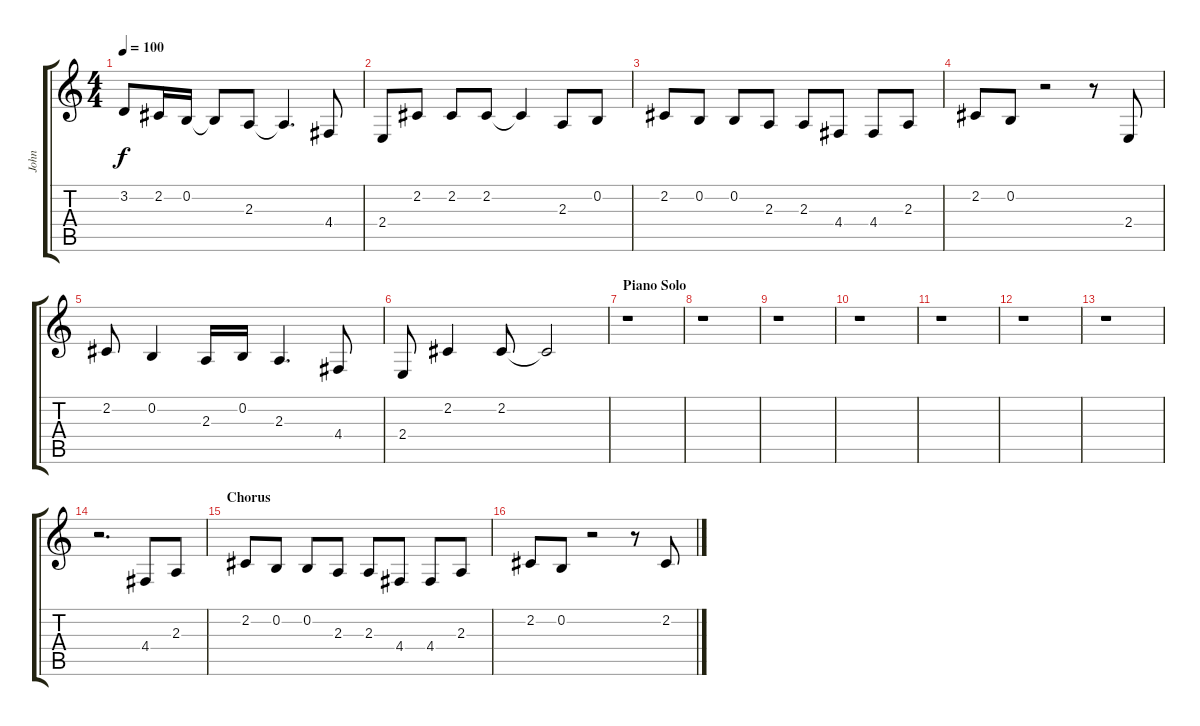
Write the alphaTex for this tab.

\track ("John" "John") {instrument synthstrings1}
\staff {score tabs}
\tuning (E4 B3 G3 D3 A2 E2) {hide}
\ts (4 4)
\tempo 100
\clef g2
\ks c
3.2.8{dy f} 2.2.16 0.2.16 0.2{t}.8 2.3.8 2.3{t}.4{d} 4.4.8 |
2.4.8 2.2.8 2.2.8 2.2.8 2.2{t}.4 2.3.8 0.2.8 |
2.2.8 0.2.8 0.2.8 2.3.8 2.3.8 4.4.8 4.4.8 2.3.8 |
2.2.8 0.2.8 r.2 r.8 2.4.8 |
2.2.8 0.2.4 2.3.16 0.2.16 2.3.4{d} 4.4.8 |
2.4.8 2.2.4 2.2.8 2.2{t}.2 |
\section ("" "Piano Solo")
r.1 |
r.1 |
r.1 |
r.1 |
r.1 |
r.1 |
r.1 |
r.2{d} 4.4.8 2.3.8 |
\section ("" "Chorus")
2.2.8 0.2.8 0.2.8 2.3.8 2.3.8 4.4.8 4.4.8 2.3.8 |
2.2.8 0.2.8 r.2 r.8 2.2.8
